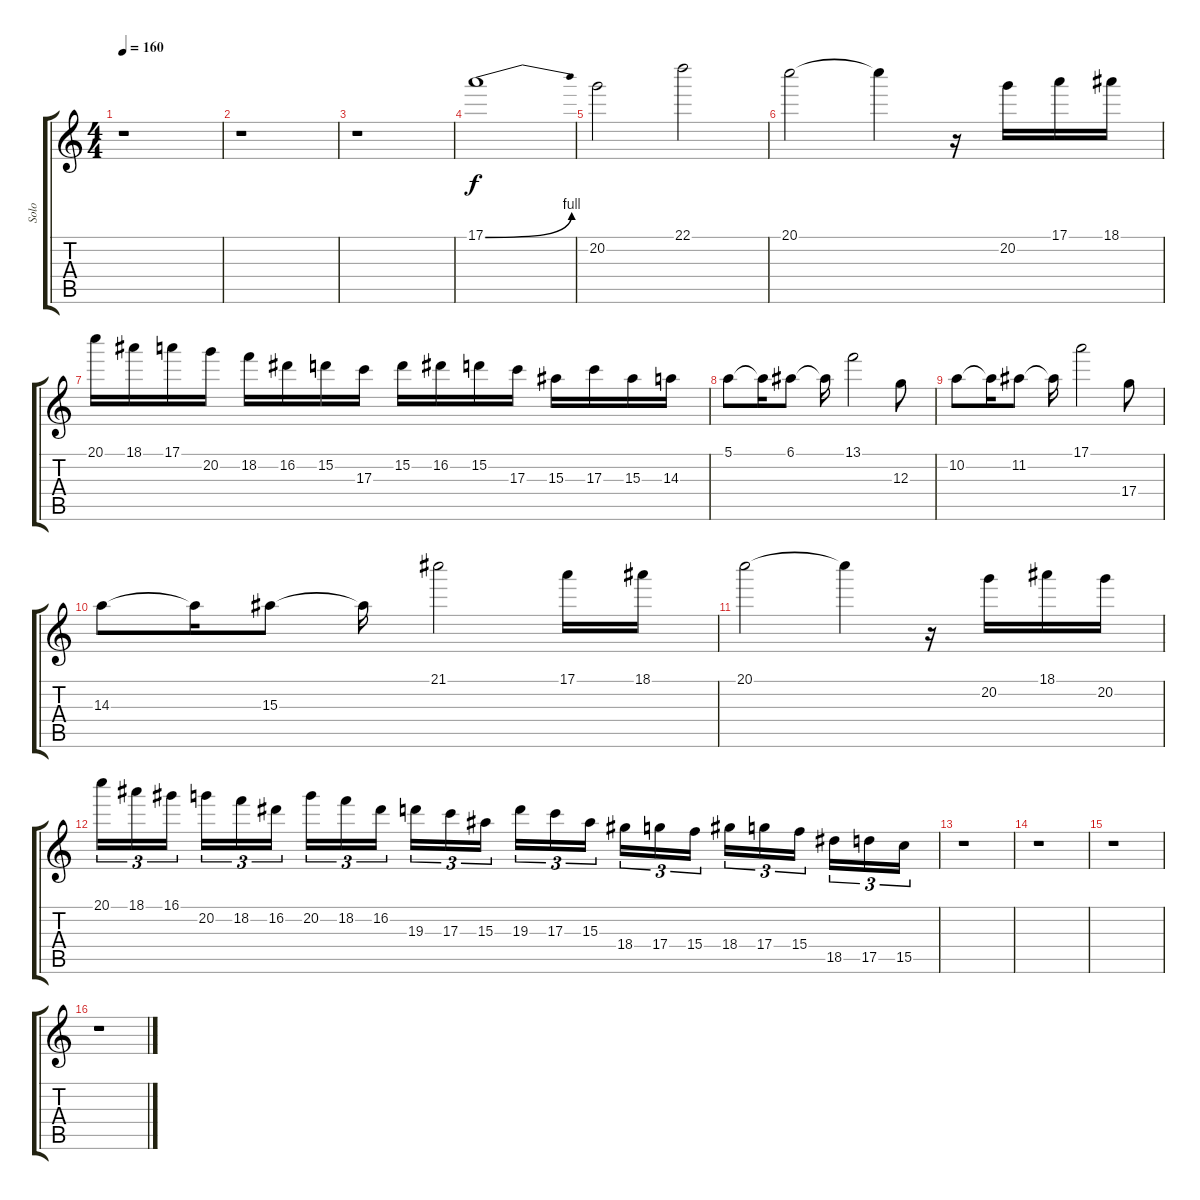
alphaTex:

\track ("Solo" "Solo") {instrument distortionguitar}
\staff {score tabs}
\tuning (E4 B3 G3 D3 A2 E2) {hide}
\ts (4 4)
\tempo 160
\clef g2
\ks c
r.1{dy f} |
r.1 |
r.1 |
17.1{be (bend 0 0 60 4)}.1 |
20.2.2 22.1.2 |
20.1.2 20.1{t}.4 r.16 20.2.16 17.1.16 18.1.16 |
20.1.16 18.1.16 17.1.16 20.2.16 18.2.16 16.2.16 15.2.16 17.3.16 15.2.16 16.2.16 15.2.16 17.3.16 15.3.16 17.3.16 15.3.16 14.3.16 |
5.1.8 5.1{t}.16 6.1.8 6.1{t}.16 13.1.2 12.3.8 |
10.2.8 10.2{t}.16 11.2.8 11.2{t}.16 17.1.2 17.4.8 |
14.3.8 14.3{t}.16 15.3.8 15.3{t}.16 21.1.2 17.1.16 18.1.16 |
20.1.2 20.1{t}.4 r.16 20.2.16 18.1.16 20.2.16 |
20.1.16{tu (3 2)} 18.1.16{tu (3 2)} 16.1.16{tu (3 2) beam splitsecondary} 20.2.16{tu (3 2)} 18.2.16{tu (3 2)} 16.2.16{tu (3 2)} 20.2.16{tu (3 2)} 18.2.16{tu (3 2)} 16.2.16{tu (3 2) beam splitsecondary} 19.3.16{tu (3 2)} 17.3.16{tu (3 2)} 15.3.16{tu (3 2)} 19.3.16{tu (3 2)} 17.3.16{tu (3 2)} 15.3.16{tu (3 2) beam splitsecondary} 18.4.16{tu (3 2)} 17.4.16{tu (3 2)} 15.4.16{tu (3 2)} 18.4.16{tu (3 2)} 17.4.16{tu (3 2)} 15.4.16{tu (3 2) beam splitsecondary} 18.5.16{tu (3 2)} 17.5.16{tu (3 2)} 15.5.16{tu (3 2)} |
r.1 |
r.1 |
r.1 |
r.1
